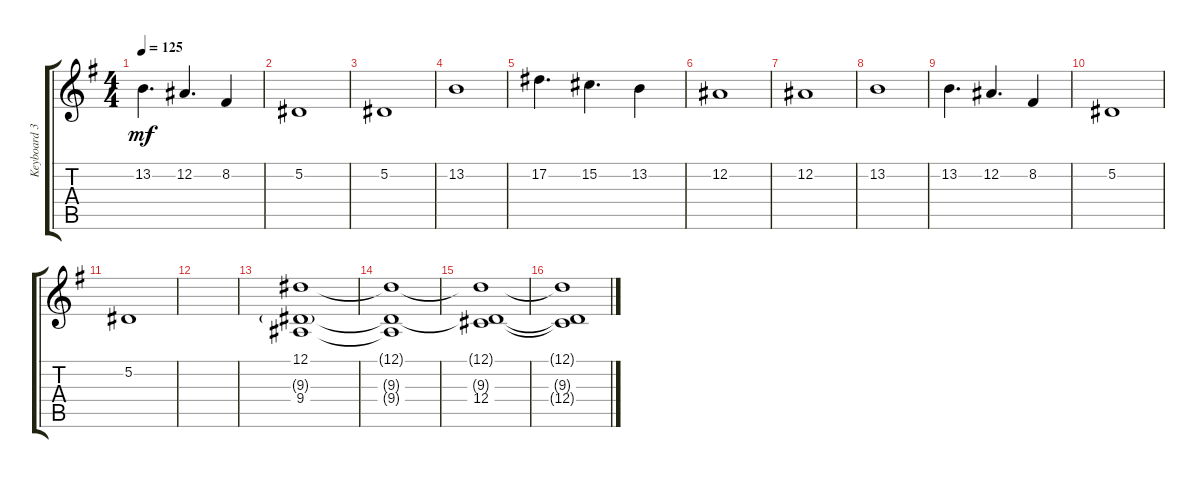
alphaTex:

\track ("Keyboard 3" "Keyboard 3") {instrument fx5brightness}
\staff {score tabs}
\tuning (Eb4 Bb3 Gb3 Db3 Ab2 Eb2) {hide}
\ts (4 4)
\tempo 125
\clef g2
\ks eminor
13.2.4{d dy mf} 12.2.4{d} 8.2.4 |
5.2.1 |
5.2.1 |
13.2.1 |
17.2.4{d} 15.2.4{d} 13.2.4 |
12.2.1 |
12.2.1 |
13.2.1 |
13.2.4{d} 12.2.4{d} 8.2.4 |
5.2.1 |
5.2.1 |
|
(12.1 9.3{g} 9.4).1{volume 10 instrument synthvoice} |
(12.1{t} 9.3{t} 9.4{t}).1 |
(12.1{t} 9.3{t} 12.4).1 |
(12.1{t} 9.3{t} 12.4{t}).1
